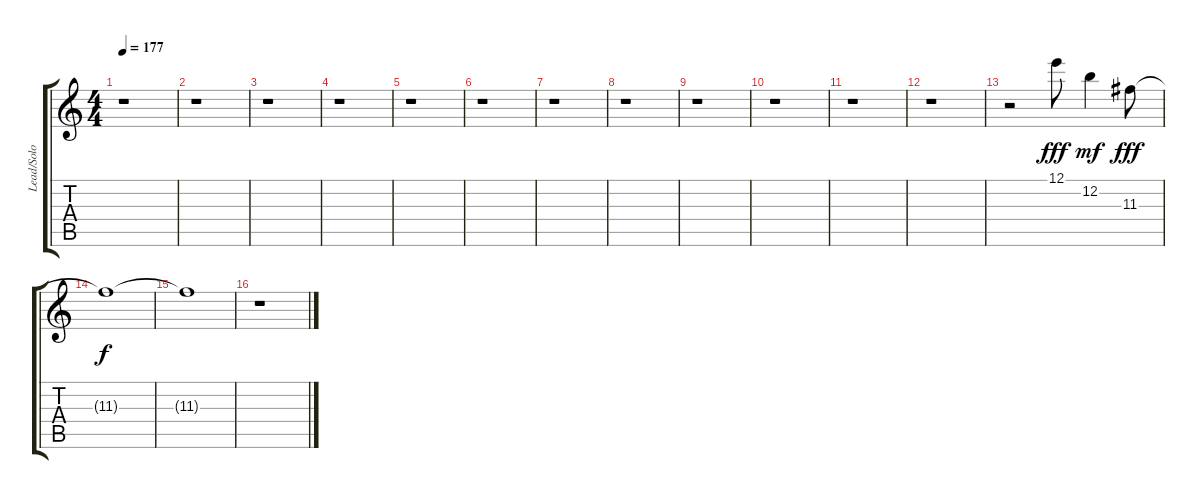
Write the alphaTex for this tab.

\track ("Lead/Solo Guitar" "Lead/Solo ") {instrument overdrivenguitar}
\staff {score tabs}
\tuning (E4 B3 G3 D3 A2 E2) {hide}
\ts (4 4)
\tempo 177
\clef g2
\ks c
r.1{dy f} |
r.1 |
r.1 |
r.1 |
r.1 |
r.1 |
r.1 |
r.1 |
r.1 |
r.1 |
r.1 |
r.1 |
r.2 12.1.8{dy fff} 12.2.4{dy mf} 11.3.8{dy fff} |
11.3{t}.1{dy f} |
11.3{t}.1 |
r.1
